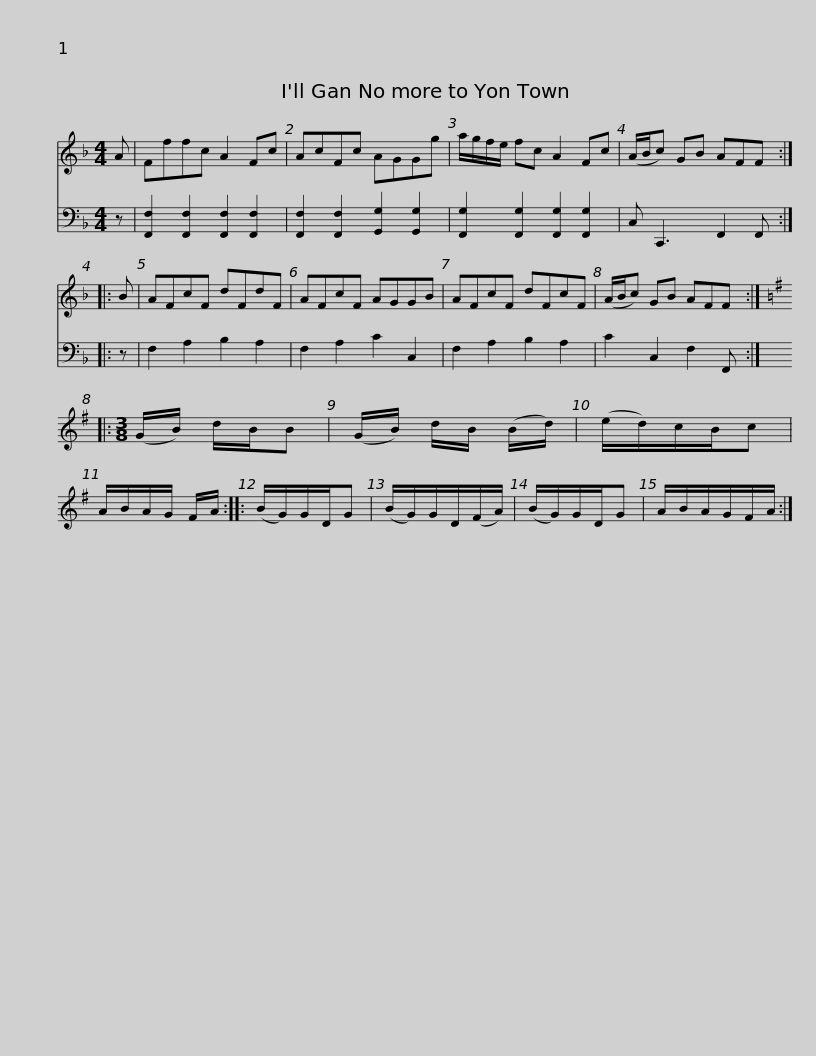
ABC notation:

X:1
%%score 1 2
L:1/8
M:4/4
I:linebreak $
K:F
V:1 treble
V:2 bass
V:1
 A | Fffc A2 Fc | AcFc AGGg | a/g/f/e/ fc A2 Fc | (A/B/c) GB AFF :: %5
 B | AFcF dFdF |$ AFcF AGGB | AFcF dFcF | (A/B/c) GB AFF :: %10
[K:G][M:3/8] (G/B/) d/B/B | (G/B/) d/B/ (B/d/) | (e/d/)c/B/c |$ A/B/A/G/ F/A/ :: (B/G/)G/D/G | %15
 (B/G/)G/D/(F/A/) | (B/G/)G/D/G | A/B/A/G/F/A/ :| %18
V:2
 z | [F,,F,]2 [F,,F,]2 [F,,F,]2 [F,,F,]2 | [F,,F,]2 [F,,F,]2 [G,,G,]2 [G,,G,]2 | [F,,G,]2 [F,,G,]2 [F,,G,]2 [F,,G,]2 | C, C,,3 F,,2 F,, :: %5
 z | F,2 A,2 B,2 A,2 |$ F,2 A,2 C2 C,2 | F,2 A,2 B,2 A,2 | C2 C,2 F,2 F,, :: %10
 x3 | x3 | x3 |$ x3 :: x3 | %15
 x3 | x3 | x3 :| %18
